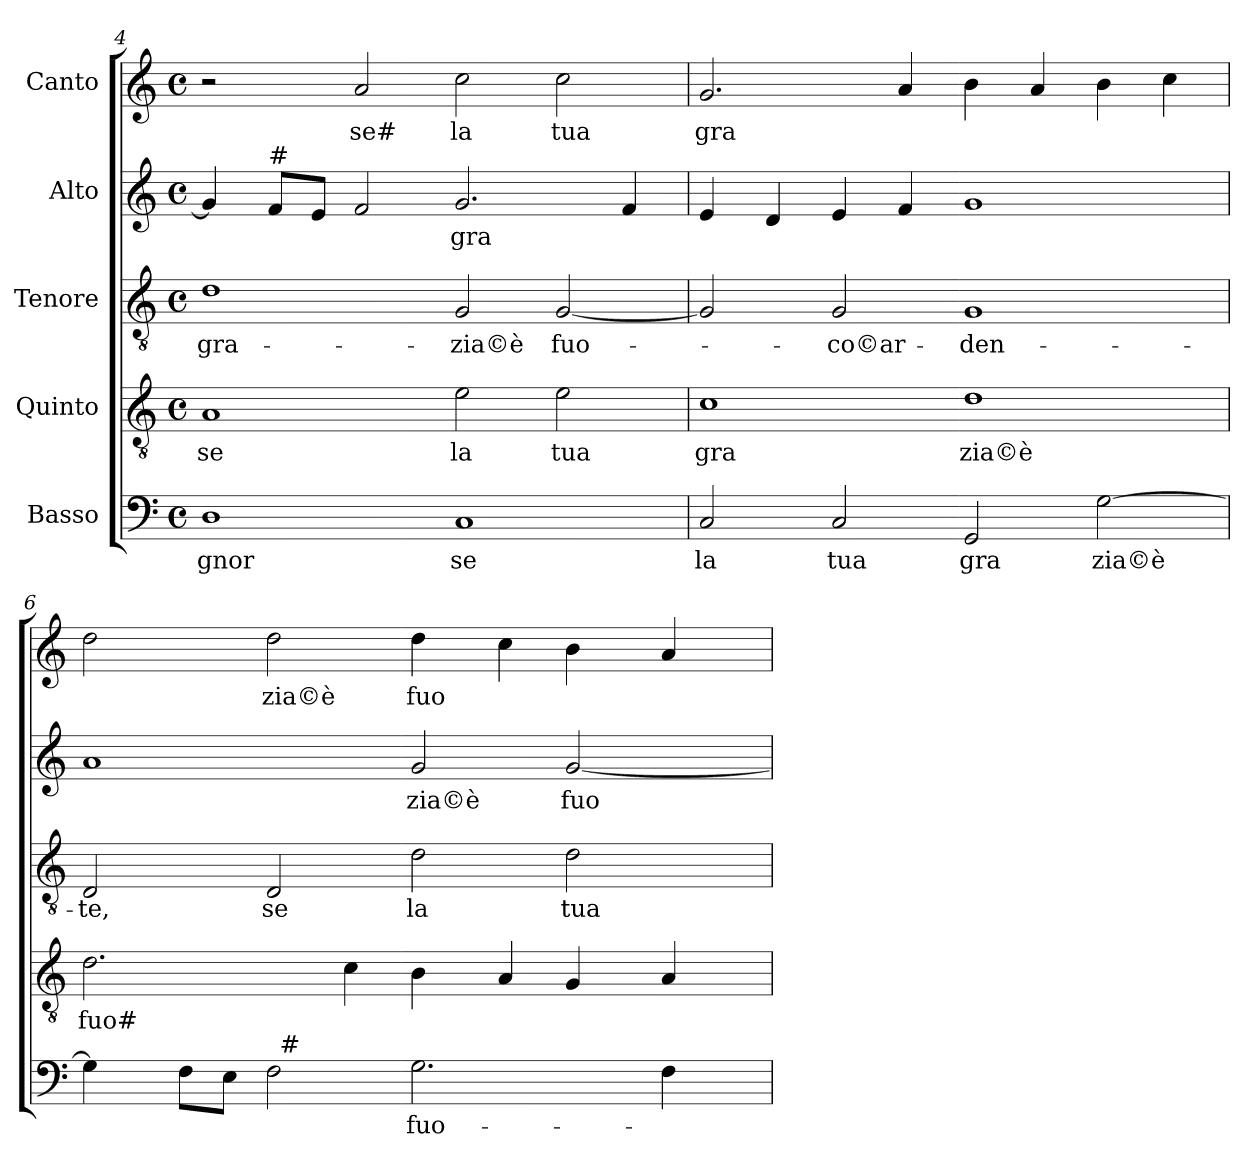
**kern	**text	**kern	**text	**kern	**text	**kern	**text	**kern	**text
*part5	*part5	*part4	*part4	*part3	*part3	*part2	*part2	*part1	*part1
*staff5	*staff5	*staff4	*staff4	*staff3	*staff3	*staff2	*staff2	*staff1	*staff1
*I"Basso	*	*I"Quinto	*	*I"Tenore	*	*I"Alto	*	*I"Canto	*
*clefF4	*	*clefGv2	*	*clefGv2	*	*clefG2	*	*clefG2	*
*M4/4	*	*M4/4	*	*M4/4	*	*M4/4	*	*M4/4	*
*met(c)	*	*met(c)	*	*met(c)	*	*met(c)	*	*met(c)	*
=4	=4	=4	=4	=4	=4	=4	=4	=4	=4
!	!LO:LY:b:cj	!	!LO:LY:b:cj	!	!LO:LY:b:cj	!	!	!	!
1D	gnor	1A	se	1d	gra-	4g/]	.	2r	.
!	!	!	!	!	!	!LO:TX:a:t=#	!	!	!
.	.	.	.	.	.	8f/L	.	.	.
.	.	.	.	.	.	8e/J	.	.	.
!	!	!	!	!	!	!	!	!	!LO:LY:b:cj
.	.	.	.	.	.	2f/	.	2a/	se#
!	!LO:LY:b:cj	!	!LO:LY:b:cj	!	!LO:LY:b:cj	!	!LO:LY:b	!	!LO:LY:b:cj
1C	se	2e\	la	2G/	-zia©è	2.g/	gra	2cc\	la
!	!	!	!LO:LY:b:cj	!	!LO:LY:b	!	!	!	!LO:LY:b:cj
.	.	2e\	tua	[<2G/	fuo-	.	.	2cc\	tua
.	.	.	.	.	.	4f/	.	.	.
=5	=5	=5	=5	=5	=5	=5	=5	=5	=5
!	!LO:LY:b:cj	!	!LO:LY:b:cj	!	!	!	!	!	!LO:LY:b
2C/	la	1c	gra	2G/]	.	4e/	.	2.g/	gra
.	.	.	.	.	.	4d/	.	.	.
!	!LO:LY:b:cj	!	!	!	!LO:LY:b:cj	!	!	!	!
2C/	tua	.	.	2G/	-co©ar-	4e/	.	.	.
.	.	.	.	.	.	4f/	.	4a/	.
!	!LO:LY:b:cj	!	!LO:LY:b:cj	!	!LO:LY:b:cj	!	!	!	!
2GG/	gra	1d	zia©è	1G	-den-	1g	.	4b\	.
.	.	.	.	.	.	.	.	4a/	.
!	!LO:LY:b	!	!	!	!	!	!	!	!
[>2G\	zia©è	.	.	.	.	.	.	4b\	.
.	.	.	.	.	.	.	.	4cc\	.
!!LO:LB:g=z
=6	=6	=6	=6	=6	=6	=6	=6	=6	=6
!	!	!	!LO:LY:b	!	!LO:LY:b:cj	!	!	!	!
*^	*	*	*	*^	*	*	*	*^	*
4G\]	2ryy	.	2.d\	fuo#	2D/	4ryy	-te,	1a	.	2dd\	16ryy	.
.	.	.	.	.	.	.	.	.	.	.	64ryy	.
.	.	.	.	.	.	.	.	.	.	.	1ryy	.
8F\L	.	.	.	.	.	1..ryy	.	.	.	.	.	.
8E\J	.	.	.	.	.	.	.	.	.	.	.	.
!	!	!	!	!	!	!	!LO:LY:b:cj	!	!	!	!	!LO:LY:b:cj
2F\	64ryy	.	.	.	2D/	.	se	.	.	2dd\	.	zia©è
!	!LO:TX:a:t=#	!	!	!	!	!	!	!	!	!	!	!
.	1ryy	.	.	.	.	.	.	.	.	.	.	.
.	.	.	4c\	.	.	.	.	.	.	.	.	.
!	!	!LO:LY:b	!	!	!	!	!LO:LY:b:cj	!	!LO:LY:b:cj	!	!	!LO:LY:b
2.G\	.	fuo-	4B\	.	2d\	.	la	2g/	zia©è	4dd\	.	fuo
.	.	.	.	.	.	.	.	.	.	.	2ryy	.
.	.	.	4A/	.	.	.	.	.	.	4cc\	.	.
!	!	!	!	!	!	!	!LO:LY:b:cj	!	!LO:LY:b	!	!	!
.	.	.	4G/	.	2d\	.	tua	[<2g/	fuo	4b\	.	.
.	4ryy	.	.	.	.	.	.	.	.	.	.	.
.	.	.	.	.	.	.	.	.	.	.	4ryy	.
4F\	.	.	4A/	.	.	.	.	.	.	4a/	.	.
.	8...ryy	.	.	.	.	.	.	.	.	.	.	.
.	.	.	.	.	.	.	.	.	.	.	8ryy	.
.	.	.	.	.	.	.	.	.	.	.	32.ryy	.
*v	*v	*	*	*	*v	*v	*	*	*	*v	*v	*
=	=	=	=	=	=	=	=	=	=
*-	*-	*-	*-	*-	*-	*-	*-	*-	*-
